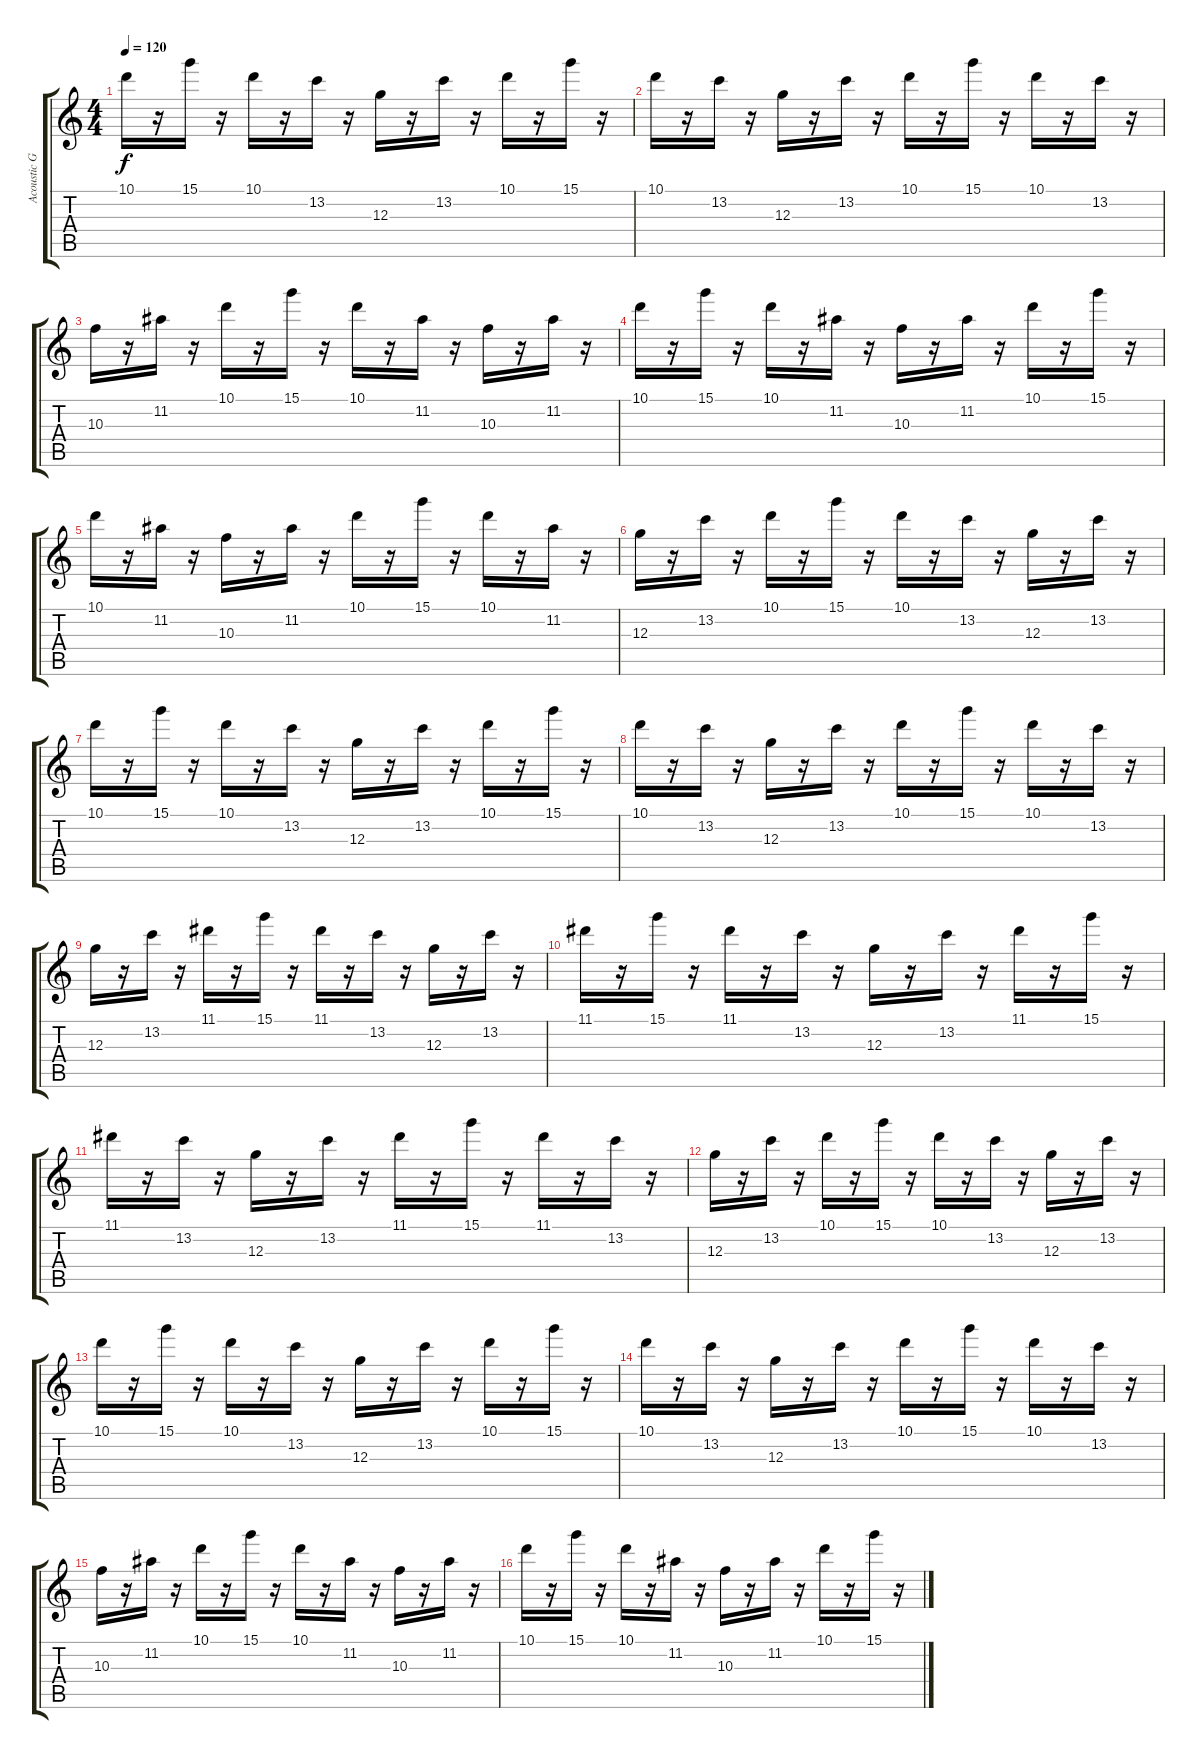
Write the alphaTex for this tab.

\track ("Acoustic Guitar" "Acoustic G") {instrument acousticguitarsteel}
\staff {score tabs}
\tuning (E4 B3 G3 D3 A2 E2) {hide}
\ts (4 4)
\tempo 120
\clef g2
\ks c
10.1.16{dy f} r.16 15.1.16 r.16 10.1.16 r.16 13.2.16 r.16 12.3.16 r.16 13.2.16 r.16 10.1.16 r.16 15.1.16 r.16 |
10.1.16 r.16 13.2.16 r.16 12.3.16 r.16 13.2.16 r.16 10.1.16 r.16 15.1.16 r.16 10.1.16 r.16 13.2.16 r.16 |
10.3.16 r.16 11.2.16 r.16 10.1.16 r.16 15.1.16 r.16 10.1.16 r.16 11.2.16 r.16 10.3.16 r.16 11.2.16 r.16 |
10.1.16 r.16 15.1.16 r.16 10.1.16 r.16 11.2.16 r.16 10.3.16 r.16 11.2.16 r.16 10.1.16 r.16 15.1.16 r.16 |
10.1.16 r.16 11.2.16 r.16 10.3.16 r.16 11.2.16 r.16 10.1.16 r.16 15.1.16 r.16 10.1.16 r.16 11.2.16 r.16 |
12.3.16 r.16 13.2.16 r.16 10.1.16 r.16 15.1.16 r.16 10.1.16 r.16 13.2.16 r.16 12.3.16 r.16 13.2.16 r.16 |
10.1.16 r.16 15.1.16 r.16 10.1.16 r.16 13.2.16 r.16 12.3.16 r.16 13.2.16 r.16 10.1.16 r.16 15.1.16 r.16 |
10.1.16 r.16 13.2.16 r.16 12.3.16 r.16 13.2.16 r.16 10.1.16 r.16 15.1.16 r.16 10.1.16 r.16 13.2.16 r.16 |
12.3.16 r.16 13.2.16 r.16 11.1.16 r.16 15.1.16 r.16 11.1.16 r.16 13.2.16 r.16 12.3.16 r.16 13.2.16 r.16 |
11.1.16 r.16 15.1.16 r.16 11.1.16 r.16 13.2.16 r.16 12.3.16 r.16 13.2.16 r.16 11.1.16 r.16 15.1.16 r.16 |
11.1.16 r.16 13.2.16 r.16 12.3.16 r.16 13.2.16 r.16 11.1.16 r.16 15.1.16 r.16 11.1.16 r.16 13.2.16 r.16 |
12.3.16 r.16 13.2.16 r.16 10.1.16 r.16 15.1.16 r.16 10.1.16 r.16 13.2.16 r.16 12.3.16 r.16 13.2.16 r.16 |
10.1.16 r.16 15.1.16 r.16 10.1.16 r.16 13.2.16 r.16 12.3.16 r.16 13.2.16 r.16 10.1.16 r.16 15.1.16 r.16 |
10.1.16 r.16 13.2.16 r.16 12.3.16 r.16 13.2.16 r.16 10.1.16 r.16 15.1.16 r.16 10.1.16 r.16 13.2.16 r.16 |
10.3.16 r.16 11.2.16 r.16 10.1.16 r.16 15.1.16 r.16 10.1.16 r.16 11.2.16 r.16 10.3.16 r.16 11.2.16 r.16 |
10.1.16 r.16 15.1.16 r.16 10.1.16 r.16 11.2.16 r.16 10.3.16 r.16 11.2.16 r.16 10.1.16 r.16 15.1.16 r.16
